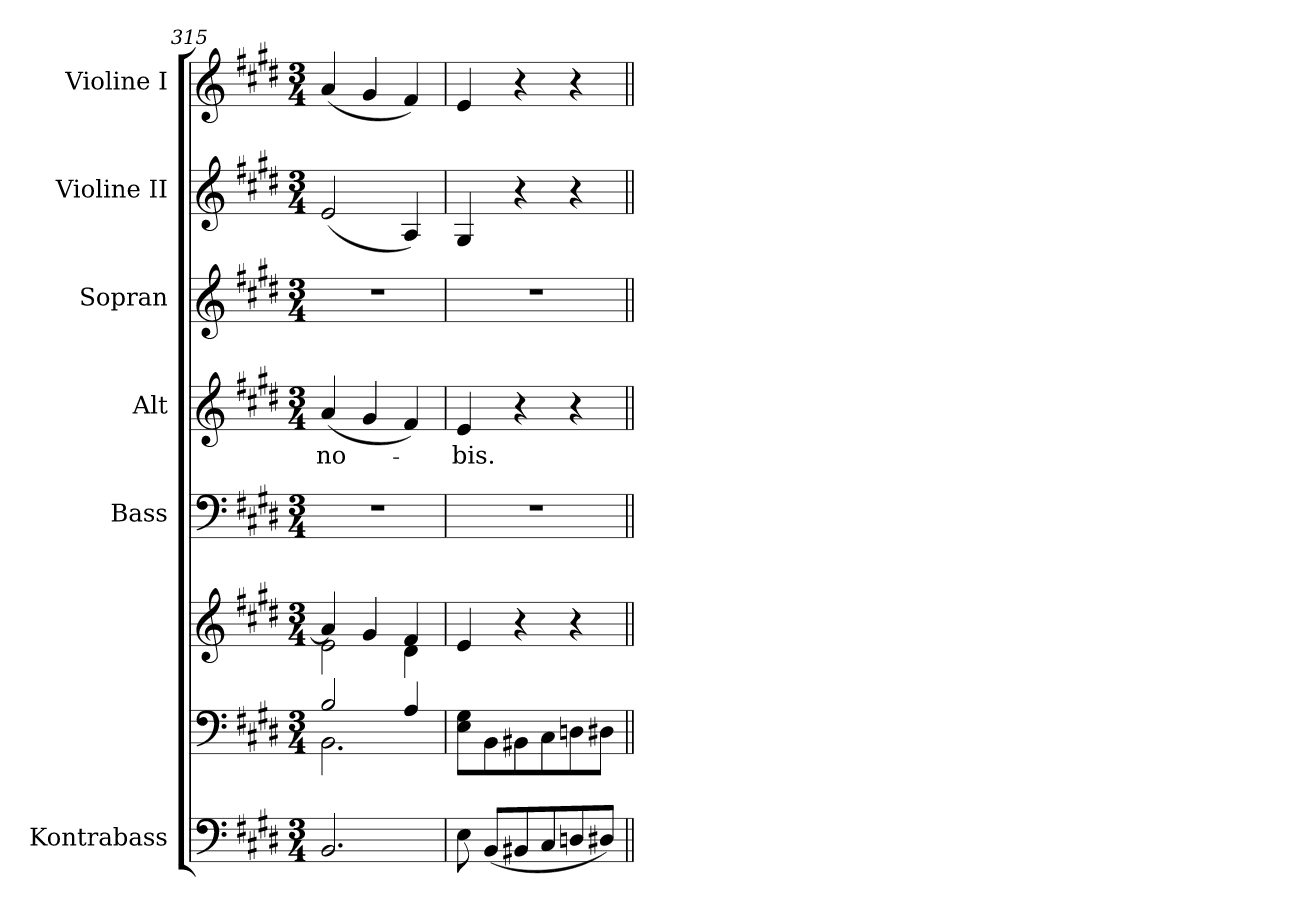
**kern	**kern	**kern	**kern	**kern	**text	**kern	**kern	**kern
*part7	*part6	*part6	*part5	*part4	*part4	*part3	*part2	*part1
*staff8	*staff7	*staff6	*staff5	*staff4	*staff4	*staff3	*staff2	*staff1
*I"Kontrabass	*	*	*I"Bass	*I"Alt	*	*I"Sopran	*I"Violine II	*I"Violine I
*I'Kb.	*	*	*I'B.	*I'A.	*	*I'S.	*I'Vl. II	*I'Vl. I
*clefF4	*clefF4	*clefG2	*clefF4	*clefG2	*	*clefG2	*clefG2	*clefG2
*ITrd7c12	*	*	*	*	*	*	*	*
*k[f#c#g#d#]	*k[f#c#g#d#]	*k[f#c#g#d#]	*k[f#c#g#d#]	*k[f#c#g#d#]	*	*k[f#c#g#d#]	*k[f#c#g#d#]	*k[f#c#g#d#]
*E:	*E:	*E:	*E:	*E:	*	*E:	*E:	*E:
*M3/4	*M3/4	*M3/4	*M3/4	*M3/4	*	*M3/4	*M3/4	*M3/4
=315	=315	=315	=315	=315	=315	=315	=315	=315
*	*^	*^	*	*	*	*	*	*
!	!	!	!	!	!	!	!LO:LY:b	!	!	!
2.BBB/	2B/	2.BB\	4a/]	2e\	2.r	(<4a/	no-	2.r	(<2e/	(<4a/
.	.	.	4g#/	.	.	4g#/	.	.	.	4g#/
.	4A/	.	4f#/	4d#\	.	4f#/)	.	.	4A/)	4f#/)
*	*v	*v	*	*	*	*	*	*	*	*
=316	=316	=316	=316	=316	=316	=316	=316	=316	=316
!	!	!	!	!	!	!LO:LY:b	!	!	!
*	*	*v	*v	*	*	*	*	*	*
8EE\	8E\ 8G#\L	4e/	2.r	4e/	-bis.	2.r	4G#/	4e/
(<8BBB/L	8BB\	.	.	.	.	.	.	.
8BBB#X/	8BB#X\	4r	.	4r	.	.	4r	4r
8CC#/	8C#\	.	.	.	.	.	.	.
8DDn/	8Dn\	4r	.	4r	.	.	4r	4r
8DD#X/J)	8D#X\J	.	.	.	.	.	.	.
=||	=||	=||	=||	=||	=||	=||	=||	=||
*-	*-	*-	*-	*-	*-	*-	*-	*-
